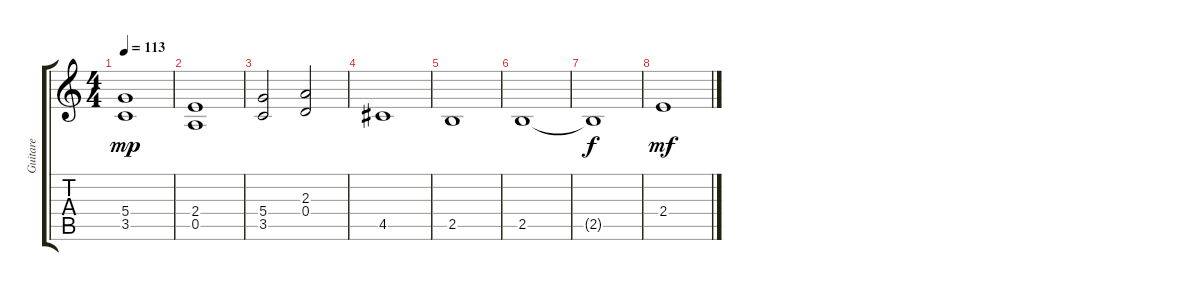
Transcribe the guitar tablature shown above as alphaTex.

\track ("Guitare" "Guitare") {instrument overdrivenguitar}
\staff {score tabs}
\tuning (E4 B3 G3 D3 A2 E2) {hide}
\ts (4 4)
\tempo 113
\clef g2
\ks c
(5.4 3.5).1{dy mp} |
(2.4 0.5).1 |
(5.4 3.5).2 (2.3 0.4).2 |
4.5.1 |
2.5.1 |
2.5.1 |
2.5{t}.1{dy f} |
2.4.1{dy mf}
